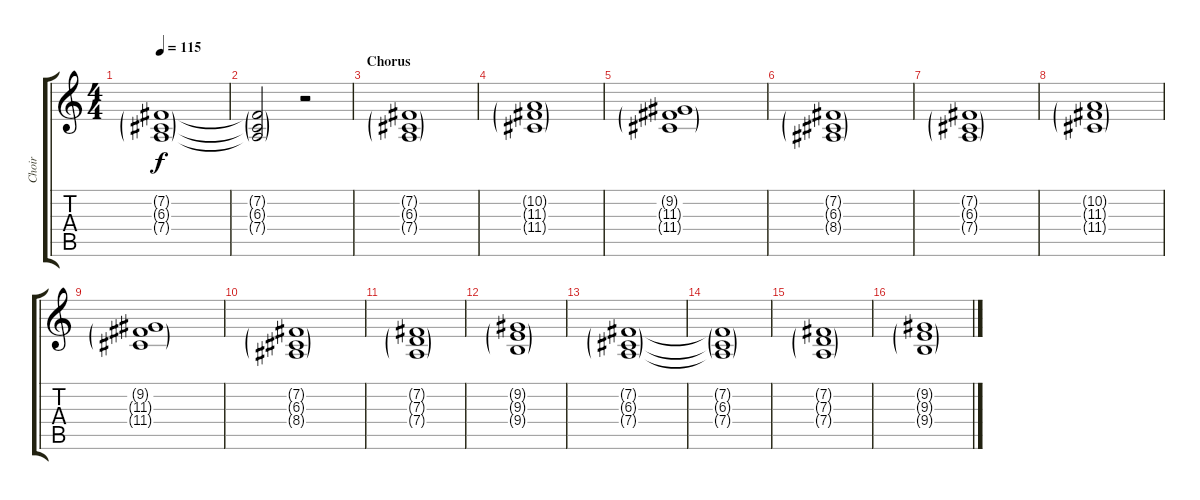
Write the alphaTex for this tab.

\track ("Choir" "Choir") {instrument voiceoohs}
\staff {score tabs}
\tuning (E4 B3 G3 D3 A2 E2) {hide}
\ts (4 4)
\tempo 115
\clef g2
\ks c
(7.2{g} 6.3{g} 7.4{g}).1{dy f} |
(7.2{g t} 6.3{g t} 7.4{g t}).2 r.2 |
\section ("" "Chorus")
(7.2{g} 6.3{g} 7.4{g}).1 |
(10.2{g} 11.3{g} 11.4{g}).1 |
(9.2{g} 11.3{g} 11.4{g}).1 |
(7.2{g} 6.3{g} 8.4{g}).1 |
(7.2{g} 6.3{g} 7.4{g}).1 |
(10.2{g} 11.3{g} 11.4{g}).1 |
(9.2{g} 11.3{g} 11.4{g}).1 |
(7.2{g} 6.3{g} 8.4{g}).1 |
(7.2{g} 7.3{g} 7.4{g}).1 |
(9.2{g} 9.3{g} 9.4{g}).1 |
(7.2{g} 6.3{g} 7.4{g}).1 |
(7.2{g t} 6.3{g t} 7.4{g t}).1 |
(7.2{g} 7.3{g} 7.4{g}).1 |
(9.2{g} 9.3{g} 9.4{g}).1
